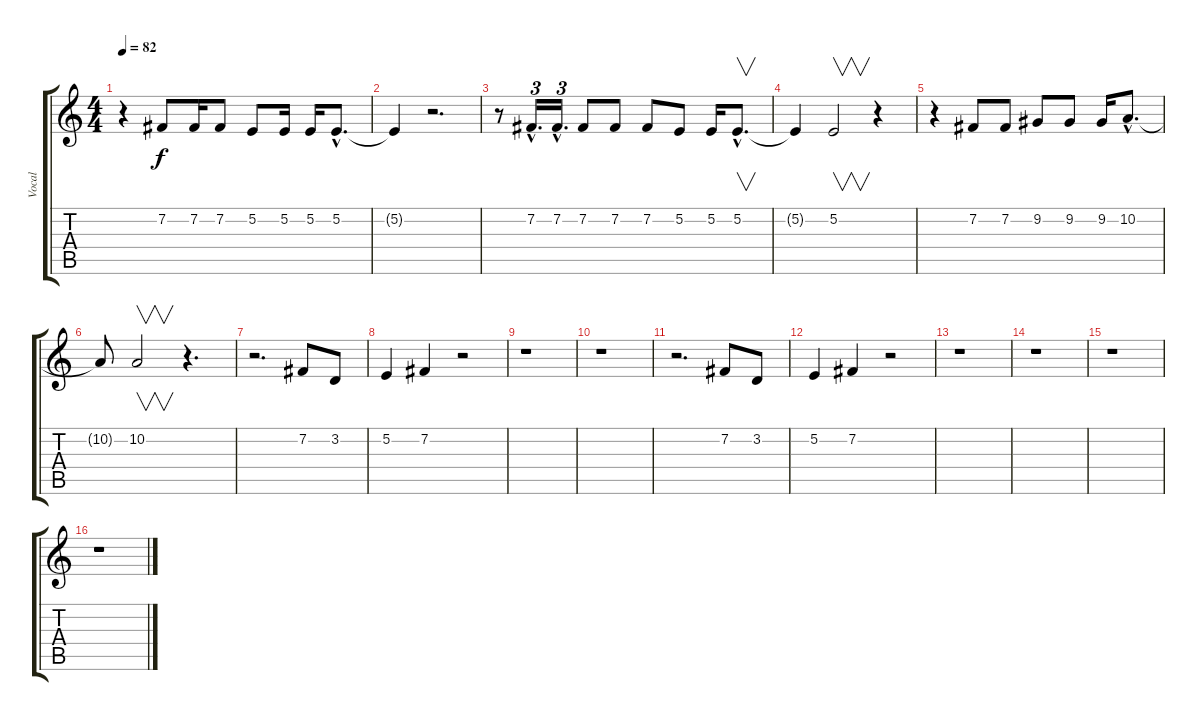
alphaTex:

\track ("Vocal" "Vocal") {instrument lead2sawtooth}
\staff {score tabs}
\tuning (E4 B3 G3 D3 A2 E2) {hide}
\ts (4 4)
\tempo 82
\clef g2
\ks c
r.4{dy f} 7.2.8 7.2.16 7.2.8 5.2.8 5.2.16 5.2.16 5.2{hac}.8{d} |
5.2{t}.4 r.2{d} |
r.8 7.2{hac}.16{d tu (3 2)} 7.2{hac}.16{d tu (3 2)} 7.2.8 7.2.8 7.2.8 5.2.8 5.2.16 5.2{hac}.8{v d} |
5.2{t}.4 5.2.2{v} r.4 |
r.4 7.2.8 7.2.8 9.2.8 9.2.8 9.2.16 10.2{hac}.8{d} |
10.2{t}.8 10.2.2{v} r.4{d} |
r.2{d} 7.2.8 3.2.8 |
5.2.4 7.2.4 r.2 |
r.1 |
r.1 |
r.2{d} 7.2.8 3.2.8 |
5.2.4 7.2.4 r.2 |
r.1 |
r.1 |
r.1 |
r.1
